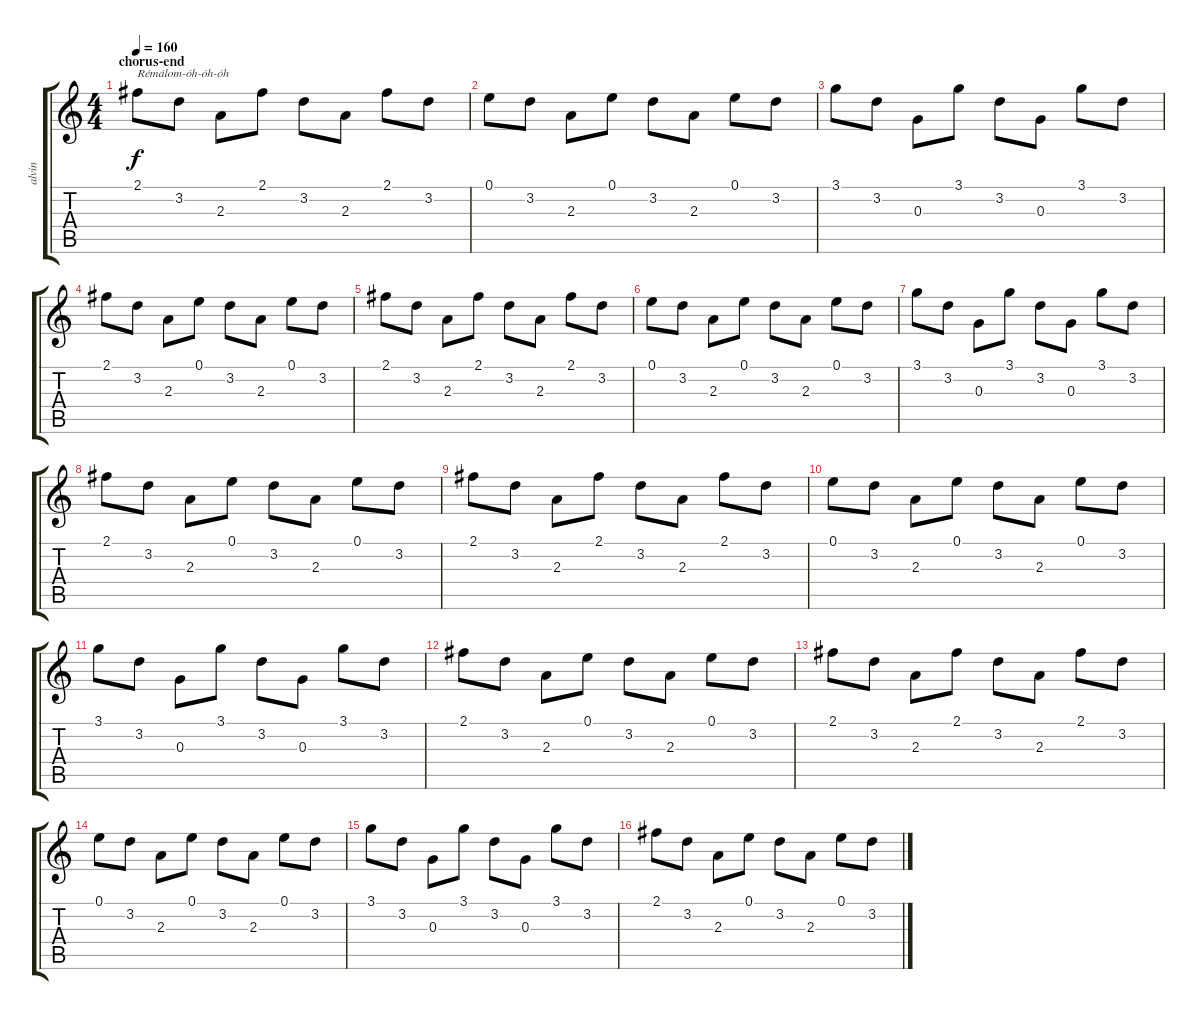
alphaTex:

\track ("alvin" "alvin") {instrument distortionguitar}
\staff {score tabs}
\tuning (E4 B3 G3 D3 A2 E2) {hide}
\ts (4 4)
\section ("" "chorus-end")
\tempo 160
\clef g2
\ks c
2.1.8{txt "Rémálom-óh-óh-óh" dy f} 3.2.8 2.3.8 2.1.8 3.2.8 2.3.8 2.1.8 3.2.8 |
0.1.8 3.2.8 2.3.8 0.1.8 3.2.8 2.3.8 0.1.8 3.2.8 |
3.1.8 3.2.8 0.3.8 3.1.8 3.2.8 0.3.8 3.1.8 3.2.8 |
2.1.8 3.2.8 2.3.8 0.1.8 3.2.8 2.3.8 0.1.8 3.2.8 |
2.1.8 3.2.8 2.3.8 2.1.8 3.2.8 2.3.8 2.1.8 3.2.8 |
0.1.8 3.2.8 2.3.8 0.1.8 3.2.8 2.3.8 0.1.8 3.2.8 |
3.1.8 3.2.8 0.3.8 3.1.8 3.2.8 0.3.8 3.1.8 3.2.8 |
2.1.8 3.2.8 2.3.8 0.1.8 3.2.8 2.3.8 0.1.8 3.2.8 |
2.1.8 3.2.8 2.3.8 2.1.8 3.2.8 2.3.8 2.1.8 3.2.8 |
0.1.8 3.2.8 2.3.8 0.1.8 3.2.8 2.3.8 0.1.8 3.2.8 |
3.1.8 3.2.8 0.3.8 3.1.8 3.2.8 0.3.8 3.1.8 3.2.8 |
2.1.8 3.2.8 2.3.8 0.1.8 3.2.8 2.3.8 0.1.8 3.2.8 |
2.1.8 3.2.8 2.3.8 2.1.8 3.2.8 2.3.8 2.1.8 3.2.8 |
0.1.8 3.2.8 2.3.8 0.1.8 3.2.8 2.3.8 0.1.8 3.2.8 |
3.1.8 3.2.8 0.3.8 3.1.8 3.2.8 0.3.8 3.1.8 3.2.8 |
2.1.8 3.2.8 2.3.8 0.1.8 3.2.8 2.3.8 0.1.8 3.2.8
